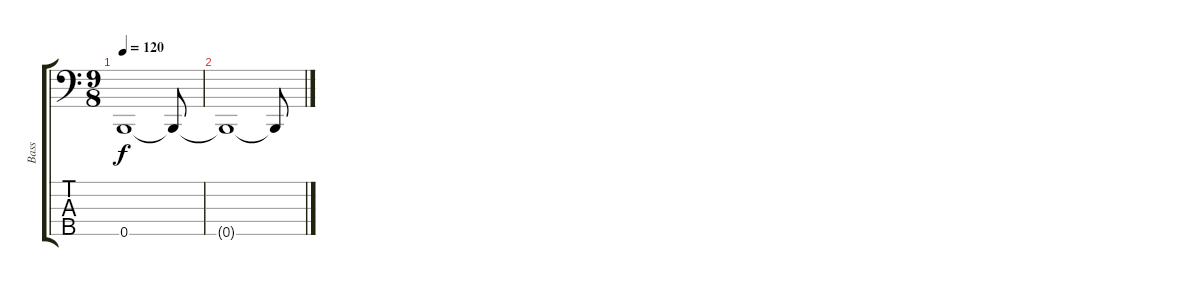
\track ("Bass" "Bass") {instrument electricbassfinger}
\staff {score tabs}
\tuning (G2 D2 A1 E1 B0) {hide}
\ts (9 8)
\tempo 120
\clef f4
\ks c
0.5{t}.1{dy f} 0.5{t}.8 |
0.5{t}.1 0.5{t}.8
